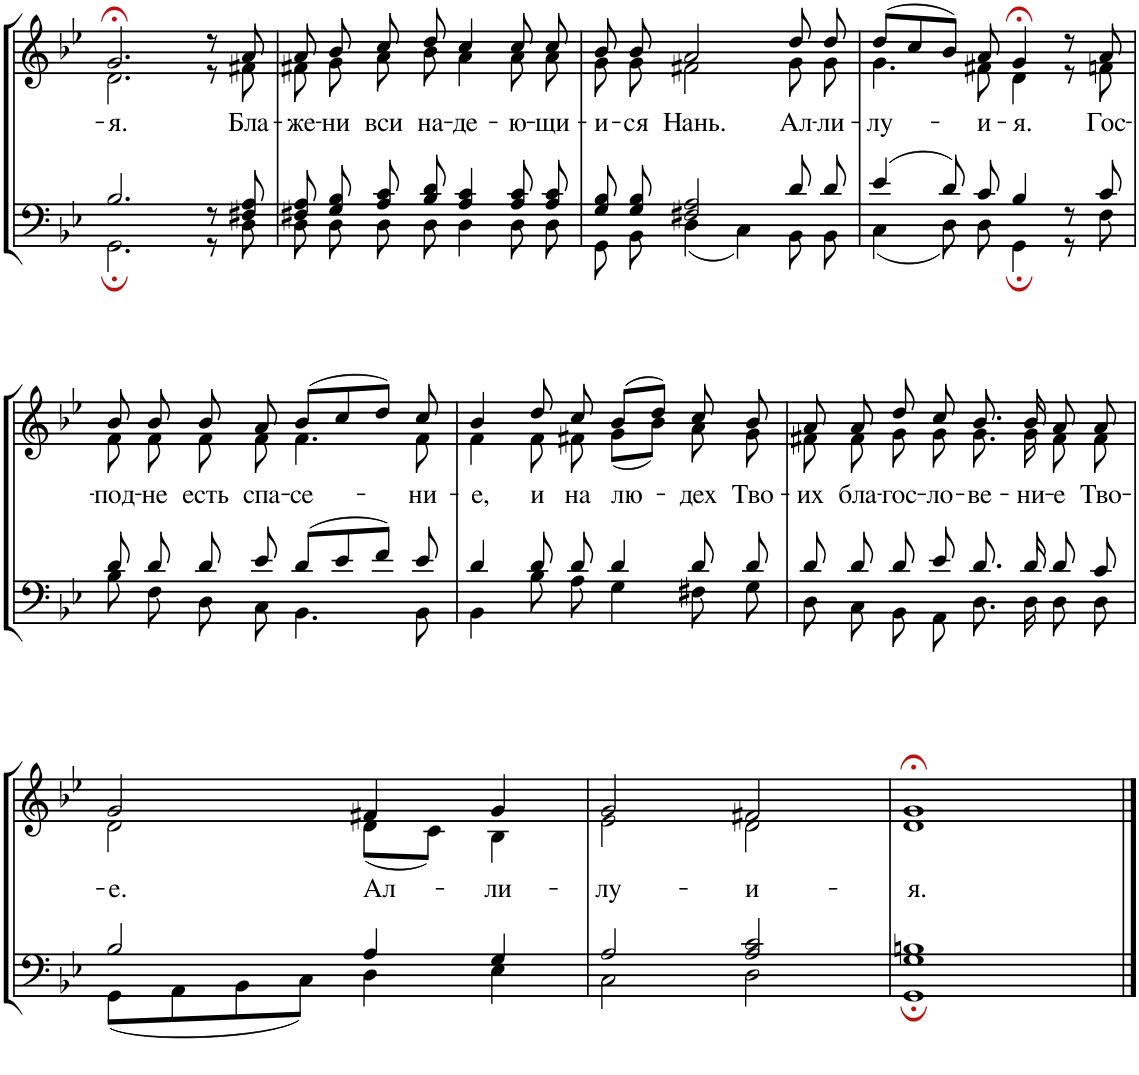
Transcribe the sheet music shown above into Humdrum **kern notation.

**kern	**kern	**text
*part1	*part1	*part1
*staff2	*staff1	*staff1
*I"Piano	*	*
*I'Pno.	*	*
!!LO:PB:g=z
*clefF4	*clefG2	*
*k[b-e-]	*k[b-e-]	*
*M4/4	*M4/4	*
*met(c)	*met(c)	*
=18	=18	=18
*^	*^	*
!	!	!	!	!LO:LY:b
2.B-/	2.GG;\	2.g;</	2.d\	-я.
8r	8r	8r	8r	.
!	!	!	!	!LO:LY:b
8F#X/ 8A/	8D\	8a/	8f#X\	Бла-
=19	=19	=19	=19	=19
!	!	!	!	!LO:LY:b
8F#X/ 8A/	8D\	8a/	8f#X\	-же-
!	!	!	!	!LO:LY:b
8G/ 8B-/	8D\	8b-/	8g\	-ни
!	!	!	!	!LO:LY:b
8A/ 8c/	8D\	8cc/	8a\	вси
!	!	!	!	!LO:LY:b
8B-/ 8d/	8D\	8dd/	8b-\	на-
!	!	!	!	!LO:LY:b
4A/ 4c/	4D\	4cc/	4a\	-де-
!	!	!	!	!LO:LY:b
8A/ 8c/	8D\	8cc/	8a\	-ю-
!	!	!	!	!LO:LY:b
8A/ 8c/	8D\	8cc/	8a\	-щи-
=20	=20	=20	=20	=20
!	!	!	!	!LO:LY:b
8G/ 8B-/	8GG\	8b-/	8g\	-и-
!	!	!	!	!LO:LY:b
8G/ 8B-/	8BB-\	8b-/	8g\	-ся
!	!	!	!	!LO:LY:b
2F#X/ 2A/	4D\	2a/	2f#X\	Нань.
.	4C\	.	.	.
!	!	!	!	!LO:LY:b
8d/	8BB-\	8dd/	8g\	Ал-
!	!	!	!	!LO:LY:b
8d/	8BB-\	8dd/	8g\	-ли-
=21	=21	=21	=21	=21
!	!	!	!	!LO:LY:b
4e-/	4C\	(8dd/L	4.g\	-лу-
.	.	8cc/	.	.
8d/	8D\	8b-/J)	.	.
!	!	!	!	!LO:LY:b
8c/	8D\	8a/	8f#X\	-и-
!	!	!	!	!LO:LY:b
4B-/	4GG;\	4g;</	4d\	-я.
8r	8r	8r	8r	.
!	!	!	!	!LO:LY:b
8c/	8F\	8a/	8fn\	Гос-
!!LO:LB:g=z	!!
=22	=22	=22	=22	=22
!	!	!	!	!LO:LY:b
8d/	8B-\	8b-/	8f\	-под-
!	!	!	!	!LO:LY:b
8d/	8F\	8b-/	8f\	-не
!	!	!	!	!LO:LY:b
8d/	8D\	8b-/	8f\	есть
!	!	!	!	!LO:LY:b
8e-/	8C\	8a/	8f\	спа-
!	!	!	!	!LO:LY:b
8d/L	4.BB-\	(8b-/L	4.f\	-се-
8e-/	.	8cc/	.	.
8f/J	.	8dd/J)	.	.
!	!	!	!	!LO:LY:b
8e-/	8BB-\	8cc/	8f\	-ни-
=23	=23	=23	=23	=23
!	!	!	!	!LO:LY:b
4d/	4BB-\	4b-/	4f\	-е,
!	!	!	!	!LO:LY:b
8d/	8B-\	8dd/	8f\	и
!	!	!	!	!LO:LY:b
8d/	8A\	8cc/	8f#X\	на
!	!	!	!	!LO:LY:b
4d/	4G\	(8b-/L	(8g\L	лю-
.	.	8dd/J)	8b-\J)	.
!	!	!	!	!LO:LY:b
8d/	8F#X\	8cc/	8a\	-дех
!	!	!	!	!LO:LY:b
8d/	8G\	8b-/	8g\	Тво-
=24	=24	=24	=24	=24
!	!	!	!	!LO:LY:b
8d/	8D\	8a/	8f#X\	-их
!	!	!	!	!LO:LY:b
8d/	8C\	8a/	8f#\	бла-
!	!	!	!	!LO:LY:b
8d/	8BB-\	8dd/	8g\	-гос-
!	!	!	!	!LO:LY:b
8e-/	8AA\	8cc/	8g\	-ло-
!	!	!	!	!LO:LY:b
8.d/	8.D\	8.b-/	8.g\	-ве-
!	!	!	!	!LO:LY:b
16d/	16D\	16b-/	16g\	-ни-
!	!	!	!	!LO:LY:b
8d/	8D\	8a/	8f#\	-е
!	!	!	!	!LO:LY:b
8c/	8D\	8a/	8f#\	Тво-
!!LO:LB:g=z	!!
=25	=25	=25	=25	=25
!	!	!	!	!LO:LY:b
2B-/	8GG\L	2g/	2d\	-е.
.	8AA\	.	.	.
.	8BB-\	.	.	.
.	8C\J	.	.	.
!	!	!	!	!LO:LY:b
4A/	4D\	4f#X/	(8d\L	Ал-
.	.	.	8c\J)	.
!	!	!	!	!LO:LY:b
4G/	4E-\	4g/	4B-\	-ли-
=26	=26	=26	=26	=26
!	!	!	!	!LO:LY:b
2A/	2C\	2g/	2e-\	-лу-
!	!	!	!	!LO:LY:b
2A/ 2c/	2D\	2f#X/	2d\	-и-
=27	=27	=27	=27	=27
!	!	!	!	!LO:LY:b
1Bn	1GG; 1G;	1g;<	1d	-я.
*v	*v	*	*	*
*	*v	*v	*
==	==	==
*-	*-	*-
